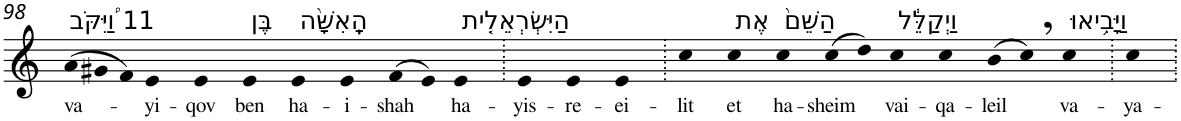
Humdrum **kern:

**kern	**text
*part1	*part1
*staff1	*staff1
*I"Piano	*
*I'Pno	*
!!LO:PB:g=z
*clefG2	*
*k[]	*
*Xtuplet	*
=98	=98
!LO:TX:a:t=11 וַ֠יִּקֹּב	!
!	!LO:LY:b
(>12a	va-
12g#X	.
12f)	.
!	!LO:LY:b
4e	-yi-
!	!LO:LY:b
4e	-qov
!LO:TX:a:t=בֶּן	!
!	!LO:LY:b
4e	ben
!LO:TX:a:t=הָֽאִשָּׁ֨ה	!
!	!LO:LY:b
4e	ha-
!	!LO:LY:b
4e	-i-
!	!LO:LY:b
(>8f	-shah
8e)	.
!LO:TX:a:t=הַיִּשְׂרְאֵלִ֤ית	!
!	!LO:LY:b
4e	ha-
=99.	=99.
!	!LO:LY:b
4e	-yis-
!	!LO:LY:b
4e	-re-
!	!LO:LY:b
4e	-ei-
=100.	=100.
!	!LO:LY:b
4cc	-lit
!LO:TX:a:t=אֶת	!
!	!LO:LY:b
4cc	et
!LO:TX:a:t=הַשֵּׁם֙	!
!	!LO:LY:b
4cc	ha-
!	!LO:LY:b
(>8cc	-sheim
8dd)	.
!LO:TX:a:t=וַיְקַלֵּ֔ל	!
!	!LO:LY:b
4cc	vai-
!	!LO:LY:b
4cc	-qa-
!	!LO:LY:b
(>8b	-leil
8cc,)	.
!LO:TX:a:t=וַיָּבִ֥יאוּ	!
!	!LO:LY:b
4cc	va-
=101.	=101.
!	!LO:LY:b
4cc	-ya-
=.	=.
*-	*-
